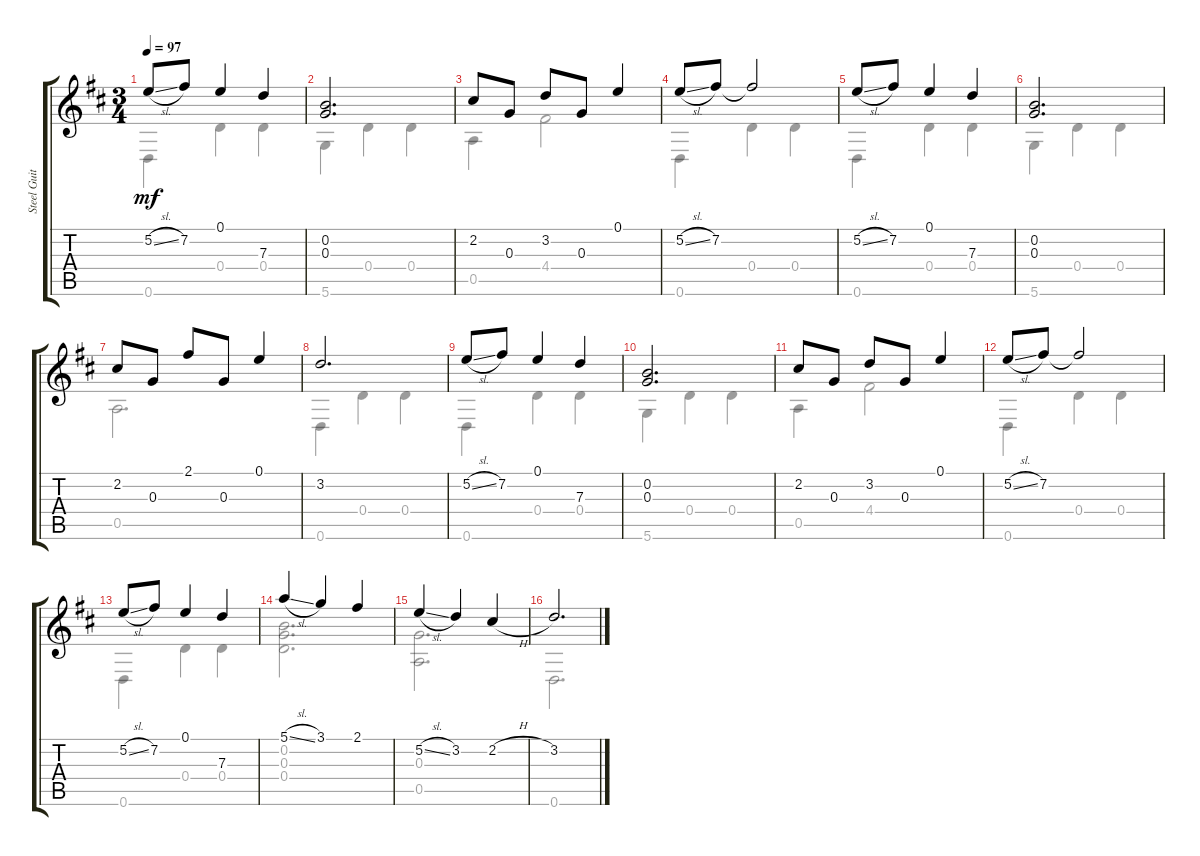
\track ("Steel Guitar" "Steel Guit") {instrument acousticguitarsteel}
\staff {score tabs}
\tuning (E4 B3 G3 D3 A2 D2) {hide}
\voice
\ts (3 4)
\tempo 97
\clef g2
\ks d
5.2{sl}.8{dy mf instrument acousticguitarsteel} 7.2.8 0.1.4 7.3.4 |
(0.2 0.3).2{d} |
2.2.8 0.3.8 3.2.8 0.3.8 0.1.4 |
5.2{sl}.8 7.2.8 7.2{t}.2 |
5.2{sl}.8 7.2.8 0.1.4 7.3.4 |
(0.2 0.3).2{d} |
2.2.8 0.3.8 2.1.8 0.3.8 0.1.4 |
3.2.2{d} |
5.2{sl}.8 7.2.8 0.1.4 7.3.4 |
(0.2 0.3).2{d} |
2.2.8 0.3.8 3.2.8 0.3.8 0.1.4 |
5.2{sl}.8 7.2.8 7.2{t}.2 |
5.2{sl}.8 7.2.8 0.1.4 7.3.4 |
5.1{sl}.4 3.1.4 2.1.4 |
5.2{sl}.4 3.2.4 2.2{h}.4 |
3.2.2{d}
\voice
\clef g2
\ottava regular
\simile none
\ks d
0.6.4{dy mf} 0.4.4 0.4.4 |
5.6.4 0.4.4 0.4.4 |
0.5.4 4.4.2 |
0.6.4 0.4.4 0.4.4 |
0.6.4 0.4.4 0.4.4 |
5.6.4 0.4.4 0.4.4 |
0.5.2{d} |
0.6.4 0.4.4 0.4.4 |
0.6.4 0.4.4 0.4.4 |
5.6.4 0.4.4 0.4.4 |
0.5.4 4.4.2 |
0.6.4 0.4.4 0.4.4 |
0.6.4 0.4.4 0.4.4 |
(0.2 0.3 0.4).2{d} |
(0.3 0.5).2{d} |
0.6.2{d}
